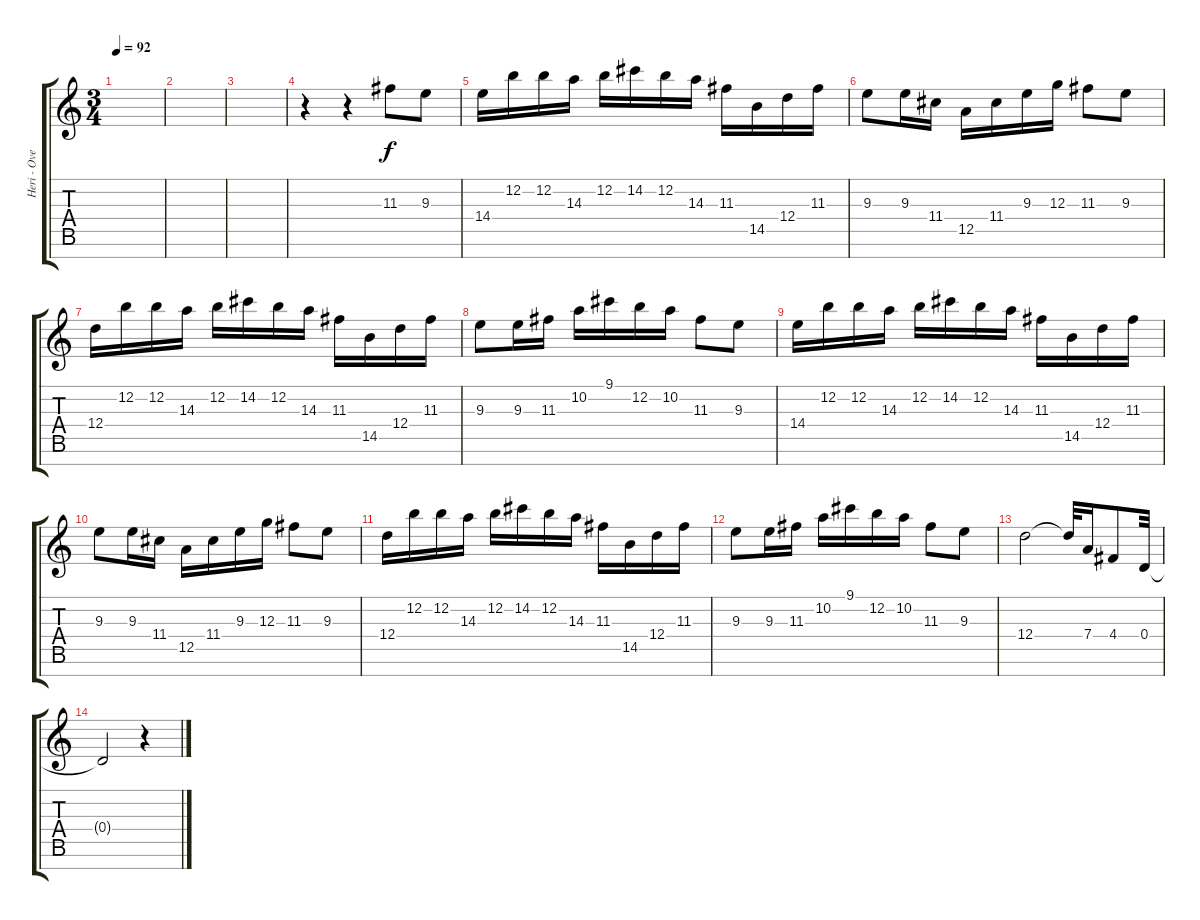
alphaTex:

\track ("Heri - Overdub" "Heri - Ove") {instrument distortionguitar}
\staff {score tabs}
\tuning (E4 B3 G3 D3 A2 E2 B1) {hide}
\ts (3 4)
\tempo 92
\clef g2
\ks c
|
|
|
r.4 r.4 11.3.8 9.3.8 |
14.4.16 12.2.16 12.2.16 14.3.16 12.2.16 14.2.16 12.2.16 14.3.16 11.3.16 14.5.16 12.4.16 11.3.16 |
9.3.8 9.3.16 11.4.16 12.5.16 11.4.16 9.3.16 12.3.16 11.3.8 9.3.8 |
12.4.16 12.2.16 12.2.16 14.3.16 12.2.16 14.2.16 12.2.16 14.3.16 11.3.16 14.5.16 12.4.16 11.3.16 |
9.3.8 9.3.16 11.3.16 10.2.16 9.1.16 12.2.16 10.2.16 11.3.8 9.3.8 |
14.4.16 12.2.16 12.2.16 14.3.16 12.2.16 14.2.16 12.2.16 14.3.16 11.3.16 14.5.16 12.4.16 11.3.16 |
9.3.8 9.3.16 11.4.16 12.5.16 11.4.16 9.3.16 12.3.16 11.3.8 9.3.8 |
12.4.16 12.2.16 12.2.16 14.3.16 12.2.16 14.2.16 12.2.16 14.3.16 11.3.16 14.5.16 12.4.16 11.3.16 |
9.3.8 9.3.16 11.3.16 10.2.16 9.1.16 12.2.16 10.2.16 11.3.8 9.3.8 |
12.4.2 12.4{t}.32 7.4.16 4.4.8 0.4.32 |
0.4{t}.2 r.4
